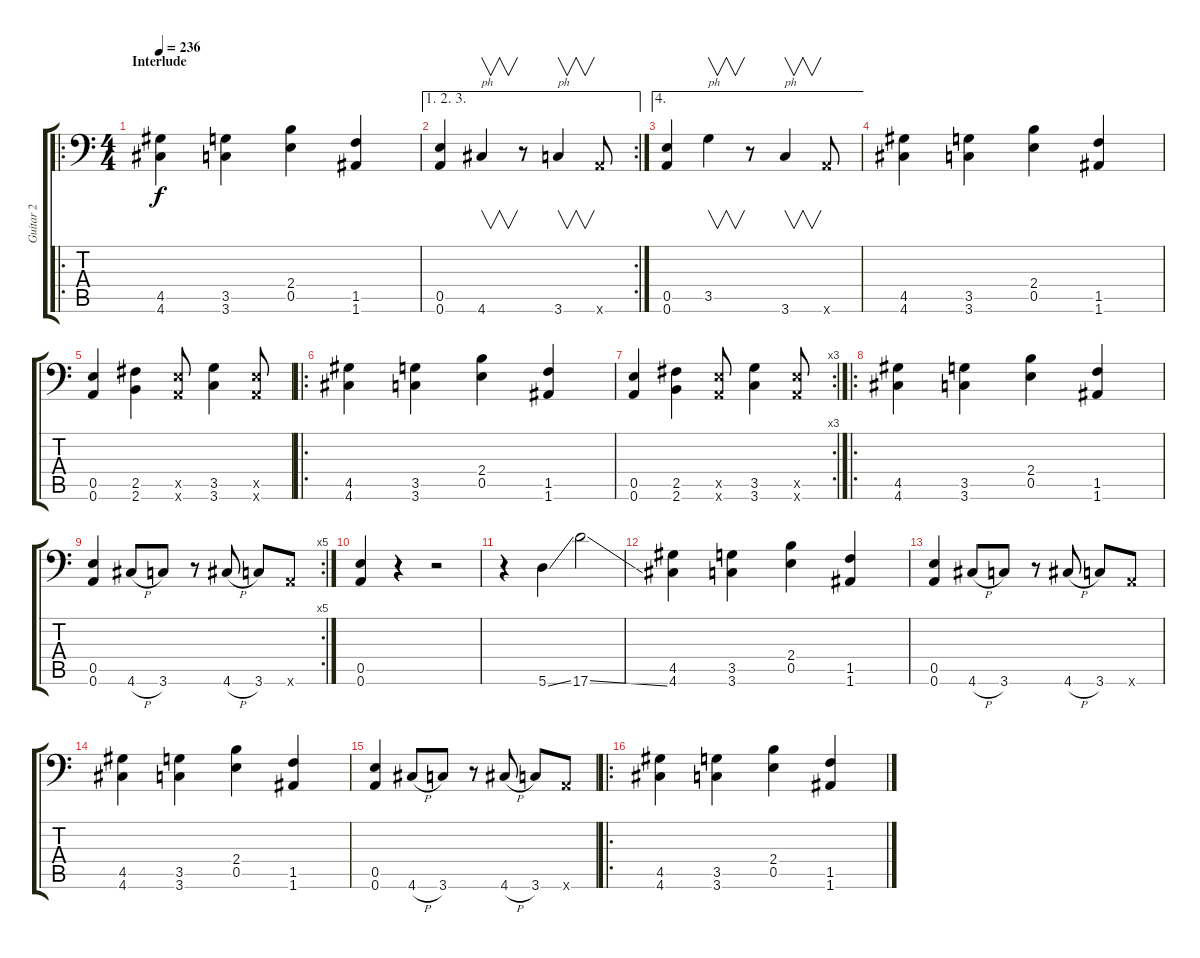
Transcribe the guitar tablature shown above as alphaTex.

\track ("Guitar 2" "Guitar 2") {instrument distortionguitar}
\staff {score tabs}
\tuning (B3 Gb3 D3 A2 E2 A1) {hide}
\ro
\ts (4 4)
\section ("" "Interlude")
\tempo 236
\clef f4
\ks c
(4.5 4.6).4{dy f} (3.5 3.6).4 (2.4 0.5).4 (1.5 1.6).4 |
\ae (1 2 3)
\rc 2
(0.5 0.6).4 4.6.4{v txt "ph"} r.8 3.6.4{v txt "ph"} 0.6{x}.8 |
\ae 4
(0.5 0.6).4 3.5.4{v txt "ph"} r.8 3.6.4{v txt "ph"} 0.6{x}.8 |
(4.5 4.6).4 (3.5 3.6).4 (2.4 0.5).4 (1.5 1.6).4 |
(0.5 0.6).4 (2.5 2.6).4 (0.5{x} 0.6{x}).8 (3.5 3.6).4 (0.5{x} 0.6{x}).8 |
\ro
(4.5 4.6).4 (3.5 3.6).4 (2.4 0.5).4 (1.5 1.6).4 |
\rc 3
(0.5 0.6).4 (2.5 2.6).4 (0.5{x} 0.6{x}).8 (3.5 3.6).4 (0.5{x} 0.6{x}).8 |
\ro
(4.5 4.6).4 (3.5 3.6).4 (2.4 0.5).4 (1.5 1.6).4 |
\rc 5
(0.5 0.6).4 4.6{h}.8 3.6.8 r.8 4.6{h}.8 3.6.8 0.6{x}.8 |
(0.5 0.6).4 r.4 r.2 |
r.4 5.6{ss}.4 17.6{ss}.2 |
(4.5 4.6).4 (3.5 3.6).4 (2.4 0.5).4 (1.5 1.6).4 |
(0.5 0.6).4 4.6{h}.8 3.6.8 r.8 4.6{h}.8 3.6.8 0.6{x}.8 |
(4.5 4.6).4 (3.5 3.6).4 (2.4 0.5).4 (1.5 1.6).4 |
(0.5 0.6).4 4.6{h}.8 3.6.8 r.8 4.6{h}.8 3.6.8 0.6{x}.8 |
\ro
(4.5 4.6).4 (3.5 3.6).4 (2.4 0.5).4 (1.5 1.6).4
